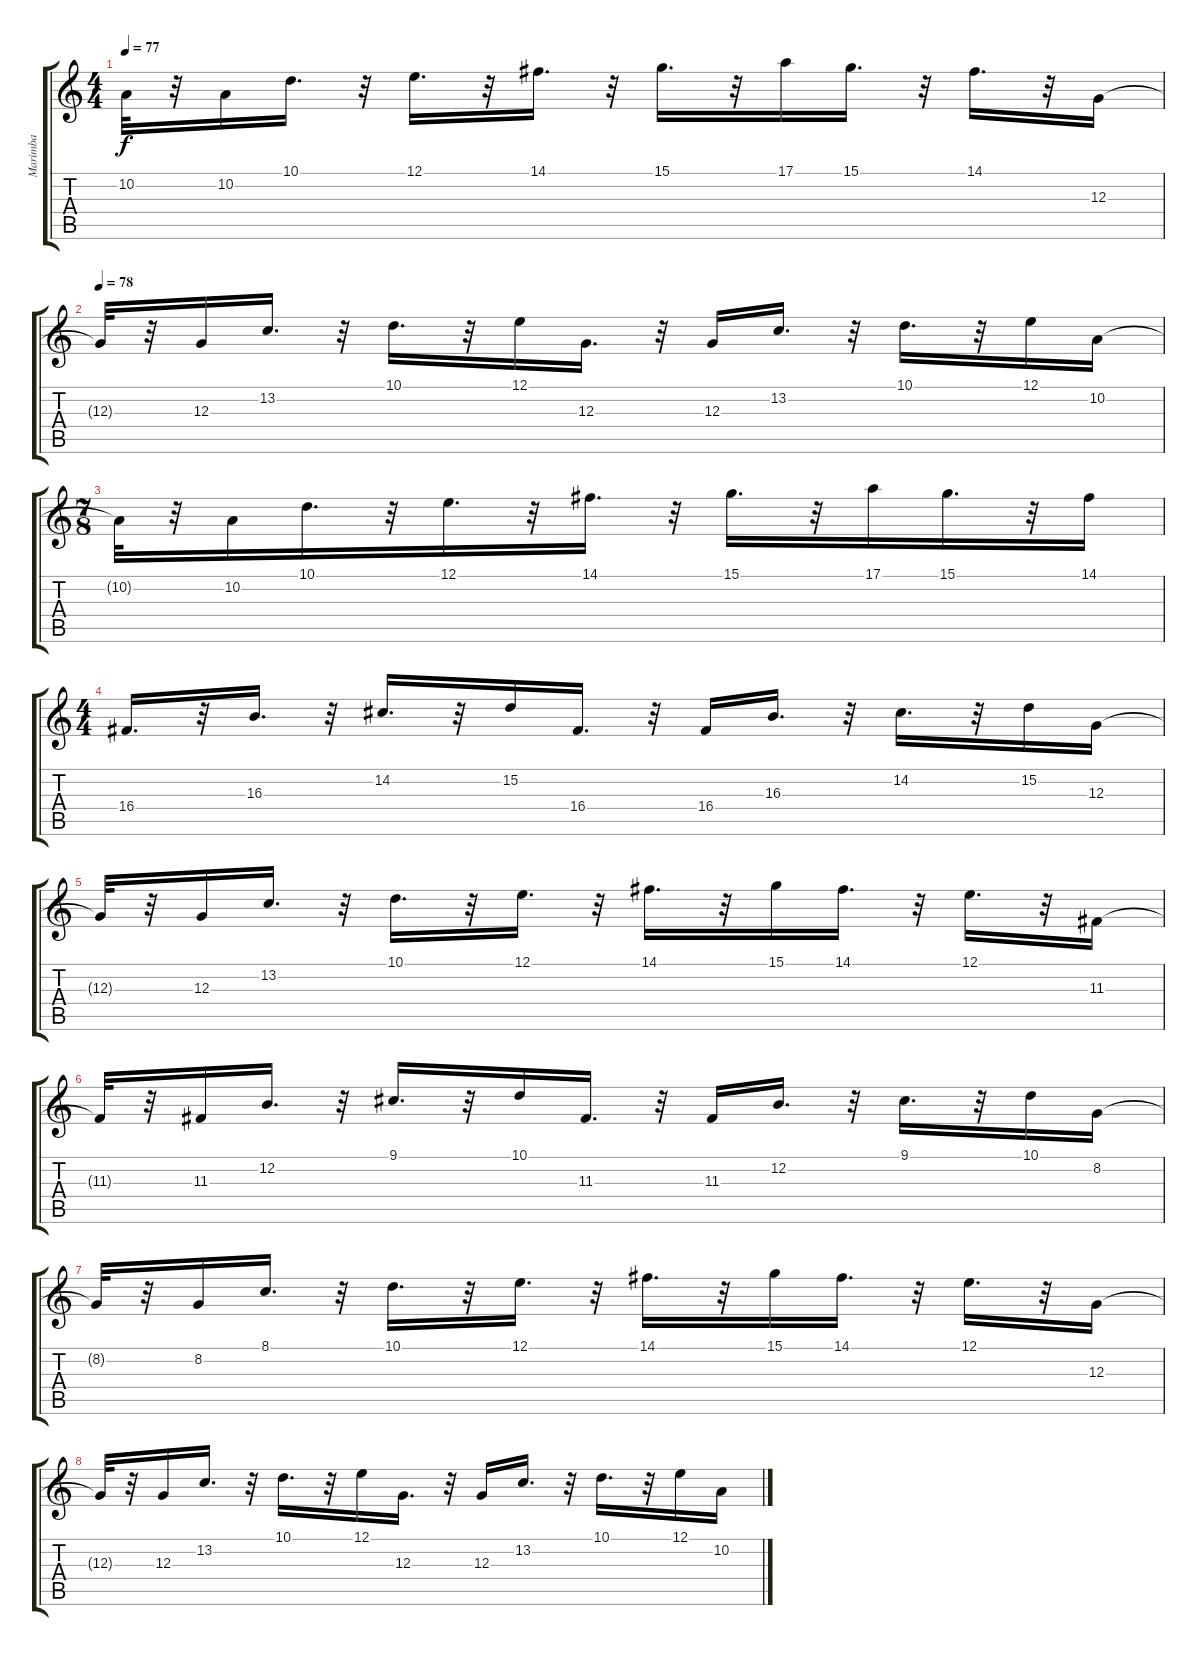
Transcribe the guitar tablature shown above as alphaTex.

\track ("Marimba" "Marimba") {instrument marimba}
\staff {score tabs}
\tuning (E4 B3 G3 D3 A2 E2) {hide}
\ts (4 4)
\tempo 77
\clef g2
\ks c
10.2{t}.32{dy f} r.32 10.2.16 10.1.16{d} r.32 12.1.16{d} r.32 14.1.16{d} r.32 15.1.16{d} r.32 17.1.16 15.1.16{d} r.32 14.1.16{d} r.32 12.3.16 |
\tempo 78
12.3{t}.32 r.32 12.3.16 13.2.16{d} r.32 10.1.16{d} r.32 12.1.16 12.3.16{d} r.32 12.3.16 13.2.16{d} r.32 10.1.16{d} r.32 12.1.16 10.2.16 |
\ts (7 8)
10.2{t}.32 r.32 10.2.16 10.1.16{d} r.32 12.1.16{d} r.32 14.1.16{d} r.32 15.1.16{d} r.32 17.1.16 15.1.16{d} r.32 14.1.16 |
\ts (4 4)
16.4.16{d} r.32 16.3.16{d} r.32 14.2.16{d} r.32 15.2.16 16.4.16{d} r.32 16.4.16 16.3.16{d} r.32 14.2.16{d} r.32 15.2.16 12.3.16 |
12.3{t}.32 r.32 12.3.16 13.2.16{d} r.32 10.1.16{d} r.32 12.1.16{d} r.32 14.1.16{d} r.32 15.1.16 14.1.16{d} r.32 12.1.16{d} r.32 11.3.16 |
11.3{t}.32 r.32 11.3.16 12.2.16{d} r.32 9.1.16{d} r.32 10.1.16 11.3.16{d} r.32 11.3.16 12.2.16{d} r.32 9.1.16{d} r.32 10.1.16 8.2.16 |
8.2{t}.32 r.32 8.2.16 8.1.16{d} r.32 10.1.16{d} r.32 12.1.16{d} r.32 14.1.16{d} r.32 15.1.16 14.1.16{d} r.32 12.1.16{d} r.32 12.3.16 |
12.3{t}.32 r.32 12.3.16 13.2.16{d} r.32 10.1.16{d} r.32 12.1.16 12.3.16{d} r.32 12.3.16 13.2.16{d} r.32 10.1.16{d} r.32 12.1.16 10.2.16
